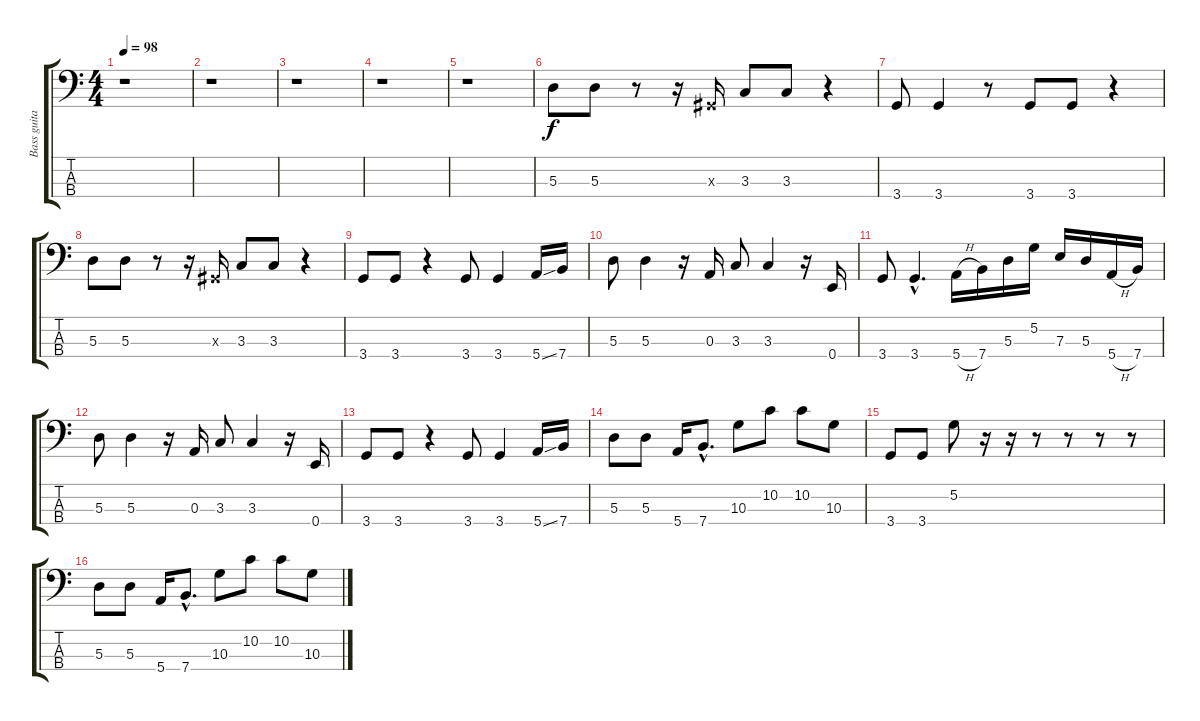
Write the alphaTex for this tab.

\track ("Bass guitar" "Bass guita") {instrument electricbassfinger}
\staff {score tabs}
\tuning (G2 D2 A1 E1) {hide}
\ts (4 4)
\tempo 98
\clef f4
\ks c
r.1{dy f instrument electricbassfinger} |
r.1 |
r.1 |
r.1 |
r.1 |
5.3.8 5.3.8 r.8 r.16 -1.3{x}.16 3.3.8 3.3.8 r.4 |
3.4.8 3.4.4 r.8 3.4.8 3.4.8 r.4 |
5.3.8 5.3.8 r.8 r.16 -1.3{x}.16 3.3.8 3.3.8 r.4 |
3.4.8 3.4.8 r.4 3.4.8 3.4.4 5.4{ss}.16 7.4.16 |
5.3.8 5.3.4 r.16 0.3.16 3.3.8 3.3.4 r.16 0.4.16 |
3.4.8 3.4{hac}.4{d} 5.4{h}.16 7.4.16 5.3.16 5.2.16 7.3.16 5.3.16 5.4{h}.16 7.4.16 |
5.3.8 5.3.4 r.16 0.3.16 3.3.8 3.3.4 r.16 0.4.16 |
3.4.8 3.4.8 r.4 3.4.8 3.4.4 5.4{ss}.16 7.4.16 |
5.3.8 5.3.8 5.4.16 7.4{hac}.8{d} 10.3.8 10.2.8 10.2.8 10.3.8 |
3.4.8 3.4.8 5.2.8 r.16 r.16 r.8 r.8 r.8 r.8 |
5.3.8 5.3.8 5.4.16 7.4{hac}.8{d} 10.3.8 10.2.8 10.2.8 10.3.8
